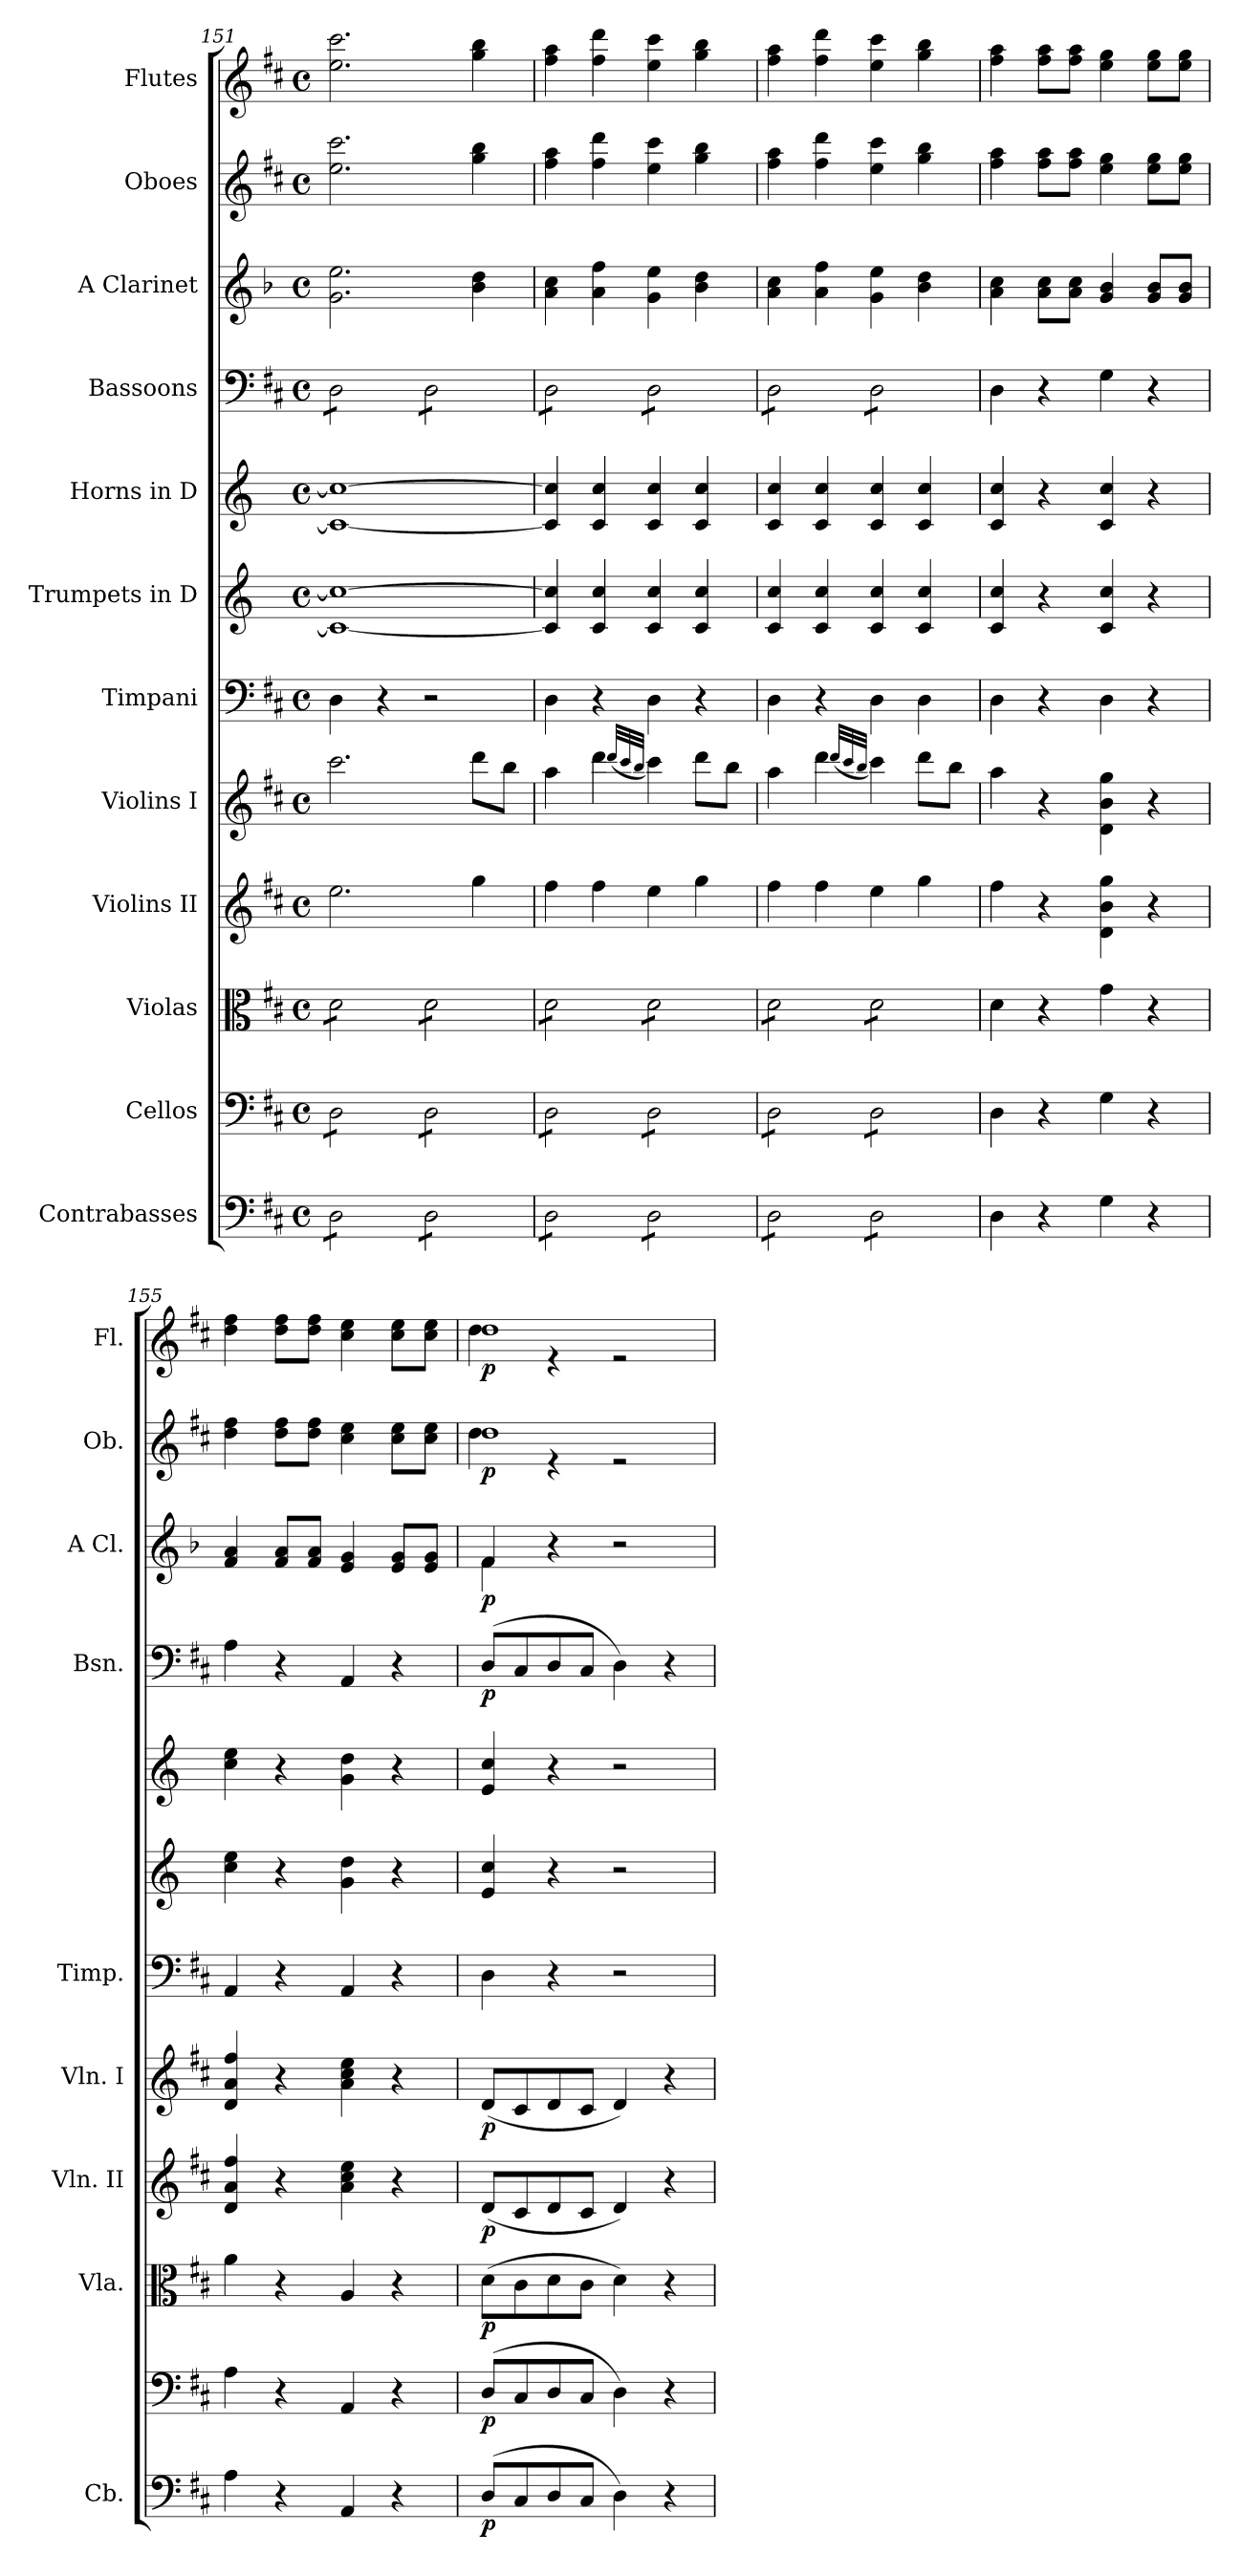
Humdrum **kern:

**kern	**dynam	**kern	**dynam	**kern	**dynam	**kern	**dynam	**kern	**dynam	**kern	**kern	**kern	**kern	**dynam	**kern	**dynam	**kern	**dynam	**kern	**dynam
*part12	*part12	*part11	*part11	*part10	*part10	*part9	*part9	*part8	*part8	*part7	*part6	*part5	*part4	*part4	*part3	*part3	*part2	*part2	*part1	*part1
*staff12	*staff12	*staff11	*staff11	*staff10	*staff10	*staff9	*staff9	*staff8	*staff8	*staff7	*staff6	*staff5	*staff4	*staff4	*staff3	*staff3	*staff2	*staff2	*staff1	*staff1
*I"Contrabasses	*	*I"Cellos	*	*I"Violas	*	*I"Violins II	*	*I"Violins I	*	*I"Timpani	*I"Trumpets in D	*I"Horns in D	*I"Bassoons	*	*I"A Clarinet	*	*I"Oboes	*	*I"Flutes	*
*I'Cb.	*	*	*	*I'Vla.	*	*I'Vln. II	*	*I'Vln. I	*	*I'Timp.	*	*	*I'Bsn.	*	*I'A Cl.	*	*I'Ob.	*	*I'Fl.	*
*clefF4	*	*clefF4	*	*clefC3	*	*clefG2	*	*clefG2	*	*clefF4	*clefG2	*clefG2	*clefF4	*	*clefG2	*	*clefG2	*	*clefG2	*
*ITrd7c12	*	*	*	*	*	*	*	*	*	*	*ITrd1c2	*ITrd4c7	*	*	*ITrd2c3	*	*	*	*	*
*k[f#c#]	*	*k[f#c#]	*	*k[f#c#]	*	*k[f#c#]	*	*k[f#c#]	*	*k[f#c#]	*k[b-e-]	*k[b-]	*k[f#c#]	*	*k[f#c#]	*	*k[f#c#]	*	*k[f#c#]	*
*M4/4	*	*M4/4	*	*M4/4	*	*M4/4	*	*M4/4	*	*M4/4	*M4/4	*M4/4	*M4/4	*	*M4/4	*	*M4/4	*	*M4/4	*
*met(c)	*	*met(c)	*	*met(c)	*	*met(c)	*	*met(c)	*	*met(c)	*met(c)	*met(c)	*met(c)	*	*met(c)	*	*met(c)	*	*met(c)	*
=151	=151	=151	=151	=151	=151	=151	=151	=151	=151	=151	=151	=151	=151	=151	=151	=151	=151	=151	=151	=151
*tremolo	*	*	*	*	*	*	*	*	*	*	*	*	*	*	*	*	*	*	*	*
*	*	*tremolo	*	*	*	*	*	*	*	*	*	*	*	*	*	*	*	*	*	*
*	*	*	*	*tremolo	*	*	*	*	*	*	*	*	*	*	*	*	*	*	*	*
*	*	*	*	*	*	*	*	*	*	*	*	*	*tremolo	*	*	*	*	*	*	*
8DD\L	.	8D\L	.	8d\L	.	2.ee\	.	2.ccc#\	.	4D\	1B-_ 1b-_	1F_ 1f_	8D\L	.	2.e\ 2.cc#\	.	2.ee\ 2.ccc#\	.	2.ee\ 2.ccc#\	.
8DD\	.	8D\	.	8d\	.	.	.	.	.	.	.	.	8D\	.	.	.	.	.	.	.
8DD\	.	8D\	.	8d\	.	.	.	.	.	4r	.	.	8D\	.	.	.	.	.	.	.
8DD\J	.	8D\J	.	8d\J	.	.	.	.	.	.	.	.	8D\J	.	.	.	.	.	.	.
8DD\L	.	8D\L	.	8d\L	.	.	.	.	.	2r	.	.	8D\L	.	.	.	.	.	.	.
8DD\	.	8D\	.	8d\	.	.	.	.	.	.	.	.	8D\	.	.	.	.	.	.	.
8DD\	.	8D\	.	8d\	.	4gg\	.	8ddd\L	.	.	.	.	8D\	.	4g\ 4b\	.	4gg\ 4bb\	.	4gg\ 4bb\	.
8DD\J	.	8D\J	.	8d\J	.	.	.	8bb\J	.	.	.	.	8D\J	.	.	.	.	.	.	.
=152	=152	=152	=152	=152	=152	=152	=152	=152	=152	=152	=152	=152	=152	=152	=152	=152	=152	=152	=152	=152
8DD\L	.	8D\L	.	8d\L	.	4ff#\	.	4aa\	.	4D\	4B-/] 4b-/]	4F/] 4f/]	8D\L	.	4f#\ 4a\	.	4ff#\ 4aa\	.	4ff#\ 4aa\	.
8DD\	.	8D\	.	8d\	.	.	.	.	.	.	.	.	8D\	.	.	.	.	.	.	.
8DD\	.	8D\	.	8d\	.	4ff#\	.	4ddd\	.	4r	4B-/ 4b-/	4F/ 4f/	8D\	.	4f#\ 4dd\	.	4ff#\ 4ddd\	.	4ff#\ 4ddd\	.
8DD\J	.	8D\J	.	8d\J	.	.	.	.	.	.	.	.	8D\J	.	.	.	.	.	.	.
.	.	.	.	.	.	.	.	(<32qddd/LLL	.	.	.	.	.	.	.	.	.	.	.	.
.	.	.	.	.	.	.	.	32qccc#/	.	.	.	.	.	.	.	.	.	.	.	.
.	.	.	.	.	.	.	.	32qbb/JJJ	.	.	.	.	.	.	.	.	.	.	.	.
8DD\L	.	8D\L	.	8d\L	.	4ee\	.	4ccc#\)	.	4D\	4B-/ 4b-/	4F/ 4f/	8D\L	.	4e\ 4cc#\	.	4ee\ 4ccc#\	.	4ee\ 4ccc#\	.
8DD\	.	8D\	.	8d\	.	.	.	.	.	.	.	.	8D\	.	.	.	.	.	.	.
8DD\	.	8D\	.	8d\	.	4gg\	.	8ddd\L	.	4r	4B-/ 4b-/	4F/ 4f/	8D\	.	4g\ 4b\	.	4gg\ 4bb\	.	4gg\ 4bb\	.
8DD\J	.	8D\J	.	8d\J	.	.	.	8bb\J	.	.	.	.	8D\J	.	.	.	.	.	.	.
=153	=153	=153	=153	=153	=153	=153	=153	=153	=153	=153	=153	=153	=153	=153	=153	=153	=153	=153	=153	=153
8DD\L	.	8D\L	.	8d\L	.	4ff#\	.	4aa\	.	4D\	4B-/ 4b-/	4F/ 4f/	8D\L	.	4f#\ 4a\	.	4ff#\ 4aa\	.	4ff#\ 4aa\	.
8DD\	.	8D\	.	8d\	.	.	.	.	.	.	.	.	8D\	.	.	.	.	.	.	.
8DD\	.	8D\	.	8d\	.	4ff#\	.	4ddd\	.	4r	4B-/ 4b-/	4F/ 4f/	8D\	.	4f#\ 4dd\	.	4ff#\ 4ddd\	.	4ff#\ 4ddd\	.
8DD\J	.	8D\J	.	8d\J	.	.	.	.	.	.	.	.	8D\J	.	.	.	.	.	.	.
.	.	.	.	.	.	.	.	(<32qddd/LLL	.	.	.	.	.	.	.	.	.	.	.	.
.	.	.	.	.	.	.	.	32qccc#/	.	.	.	.	.	.	.	.	.	.	.	.
.	.	.	.	.	.	.	.	32qbb/JJJ	.	.	.	.	.	.	.	.	.	.	.	.
8DD\L	.	8D\L	.	8d\L	.	4ee\	.	4ccc#\)	.	4D\	4B-/ 4b-/	4F/ 4f/	8D\L	.	4e\ 4cc#\	.	4ee\ 4ccc#\	.	4ee\ 4ccc#\	.
8DD\	.	8D\	.	8d\	.	.	.	.	.	.	.	.	8D\	.	.	.	.	.	.	.
8DD\	.	8D\	.	8d\	.	4gg\	.	8ddd\L	.	4D\	4B-/ 4b-/	4F/ 4f/	8D\	.	4g\ 4b\	.	4gg\ 4bb\	.	4gg\ 4bb\	.
8DD\J	.	8D\J	.	8d\J	.	.	.	8bb\J	.	.	.	.	8D\J	.	.	.	.	.	.	.
*	*	*	*	*	*	*	*	*	*	*	*	*	*Xtremolo	*	*	*	*	*	*	*
*	*	*	*	*Xtremolo	*	*	*	*	*	*	*	*	*	*	*	*	*	*	*	*
*	*	*Xtremolo	*	*	*	*	*	*	*	*	*	*	*	*	*	*	*	*	*	*
*Xtremolo	*	*	*	*	*	*	*	*	*	*	*	*	*	*	*	*	*	*	*	*
=154	=154	=154	=154	=154	=154	=154	=154	=154	=154	=154	=154	=154	=154	=154	=154	=154	=154	=154	=154	=154
4DD\	.	4D\	.	4d\	.	4ff#\	.	4aa\	.	4D\	4B-/ 4b-/	4F/ 4f/	4D\	.	4f#\ 4a\	.	4ff#\ 4aa\	.	4ff#\ 4aa\	.
4r	.	4r	.	4r	.	4r	.	4r	.	4r	4r	4r	4r	.	8f#\ 8a\L	.	8ff#\ 8aa\L	.	8ff#\ 8aa\L	.
.	.	.	.	.	.	.	.	.	.	.	.	.	.	.	8f#\ 8a\J	.	8ff#\ 8aa\J	.	8ff#\ 8aa\J	.
4GG\	.	4G\	.	4g\	.	4d\ 4b\ 4gg\	.	4d\ 4b\ 4gg\	.	4D\	4B-/ 4b-/	4F/ 4f/	4G\	.	4e/ 4g/	.	4ee\ 4gg\	.	4ee\ 4gg\	.
4r	.	4r	.	4r	.	4r	.	4r	.	4r	4r	4r	4r	.	8e/ 8g/L	.	8ee\ 8gg\L	.	8ee\ 8gg\L	.
.	.	.	.	.	.	.	.	.	.	.	.	.	.	.	8e/ 8g/J	.	8ee\ 8gg\J	.	8ee\ 8gg\J	.
=155	=155	=155	=155	=155	=155	=155	=155	=155	=155	=155	=155	=155	=155	=155	=155	=155	=155	=155	=155	=155
4AA\	.	4A\	.	4a\	.	4d/ 4a/ 4ff#/	.	4d/ 4a/ 4ff#/	.	4AA/	4b-\ 4dd\	4f\ 4a\	4A\	.	4d/ 4f#/	.	4dd\ 4ff#\	.	4dd\ 4ff#\	.
4r	.	4r	.	4r	.	4r	.	4r	.	4r	4r	4r	4r	.	8d/ 8f#/L	.	8dd\ 8ff#\L	.	8dd\ 8ff#\L	.
.	.	.	.	.	.	.	.	.	.	.	.	.	.	.	8d/ 8f#/J	.	8dd\ 8ff#\J	.	8dd\ 8ff#\J	.
4AAA/	.	4AA/	.	4A/	.	4a\ 4cc#\ 4ee\	.	4a\ 4cc#\ 4ee\	.	4AA/	4f\ 4cc\	4c\ 4g\	4AA/	.	4c#/ 4e/	.	4cc#\ 4ee\	.	4cc#\ 4ee\	.
4r	.	4r	.	4r	.	4r	.	4r	.	4r	4r	4r	4r	.	8c#/ 8e/L	.	8cc#\ 8ee\L	.	8cc#\ 8ee\L	.
.	.	.	.	.	.	.	.	.	.	.	.	.	.	.	8c#/ 8e/J	.	8cc#\ 8ee\J	.	8cc#\ 8ee\J	.
=156	=156	=156	=156	=156	=156	=156	=156	=156	=156	=156	=156	=156	=156	=156	=156	=156	=156	=156	=156	=156
*	*	*	*	*	*	*	*	*	*	*	*	*	*	*	*^	*	*^	*	*^	*
!	!LO:DY:b	!	!LO:DY:b	!	!LO:DY:b	!	!LO:DY:b	!	!LO:DY:b	!	!	!	!	!LO:DY:b	!	!	!LO:DY:b	!	!	!LO:DY:b	!	!	!LO:DY:b
(<8DD/L	p	(<8D/L	p	(<8d\L	p	(<8d/L	p	(<8d/L	p	4D\	4d/ 4b-/	4A/ 4f/	(<8D/L	p	4d/	4d\	p	1dd	4dd\	p	1dd	4dd\	p
8CC#/	.	8C#/	.	8c#\	.	8c#/	.	8c#/	.	.	.	.	8C#/	.	.	.	.	.	.	.	.	.	.
8DD/	.	8D/	.	8d\	.	8d/	.	8d/	.	4r	4r	4r	8D/	.	4r	2.ryy	.	.	4r	.	.	4r	.
8CC#/J	.	8C#/J	.	8c#\J	.	8c#/J	.	8c#/J	.	.	.	.	8C#/J	.	.	.	.	.	.	.	.	.	.
4DD\)	.	4D\)	.	4d\)	.	4d/)	.	4d/)	.	2r	2r	2r	4D\)	.	2r	.	.	.	2r	.	.	2r	.
4r	.	4r	.	4r	.	4r	.	4r	.	.	.	.	4r	.	.	.	.	.	.	.	.	.	.
*	*	*	*	*	*	*	*	*	*	*	*	*	*	*	*v	*v	*	*	*	*	*v	*v	*
*	*	*	*	*	*	*	*	*	*	*	*	*	*	*	*	*	*v	*v	*	*	*
=	=	=	=	=	=	=	=	=	=	=	=	=	=	=	=	=	=	=	=	=
*-	*-	*-	*-	*-	*-	*-	*-	*-	*-	*-	*-	*-	*-	*-	*-	*-	*-	*-	*-	*-
